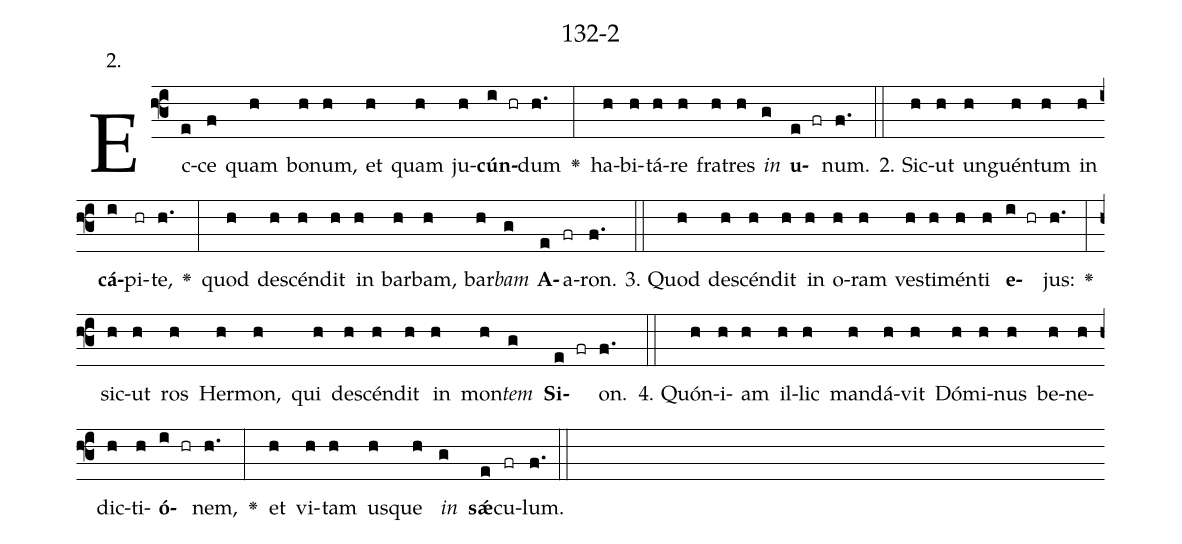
name: 132-2;
annotation: 2.;
%%
(f3)Ec(e)ce(f) quam(h) bo(h)num,(h) et(h) quam(h) ju(h)<b>cún</b>(i hr)dum(h.) <v>\greheightstar</v>(:) ha(h)bi(h)tá(h)re(h) fra(h)tres(h) <i>in</i>(g) <b>u</b>(e fr)num.(f.) (::)
2. Sic(h)ut(h) un(h)guén(h)tum(h) in(h) <b>cá</b>(i)pi(hr)te,(h.) <v>\greheightstar</v>(:) quod(h) de(h)scén(h)dit(h) in(h) bar(h)bam,(h) bar(h)<i>bam</i>(g) <b>A</b>(e)a(fr)ron.(f.) (::)
3. Quod(h) de(h)scén(h)dit(h) in(h) o(h)ram(h) ves(h)ti(h)mén(h)ti(h) <b>e</b>(i hr)jus:(h.) <v>\greheightstar</v>(:) sic(h)ut(h) ros(h) Her(h)mon,(h) qui(h) de(h)scén(h)dit(h) in(h) mon(h)<i>tem</i>(g) <b>Si</b>(e fr)on.(f.) (::)
4. Quón(h)i(h)am(h) il(h)lic(h) man(h)dá(h)vit(h) Dó(h)mi(h)nus(h) be(h)ne(h)dic(h)ti(h)<b>ó</b>(i hr)nem,(h.) <v>\greheightstar</v>(:) et(h) vi(h)tam(h) us(h)que(h) <i>in</i>(g) <b>sǽ</b>(e)cu(fr)lum.(f.) (::)
